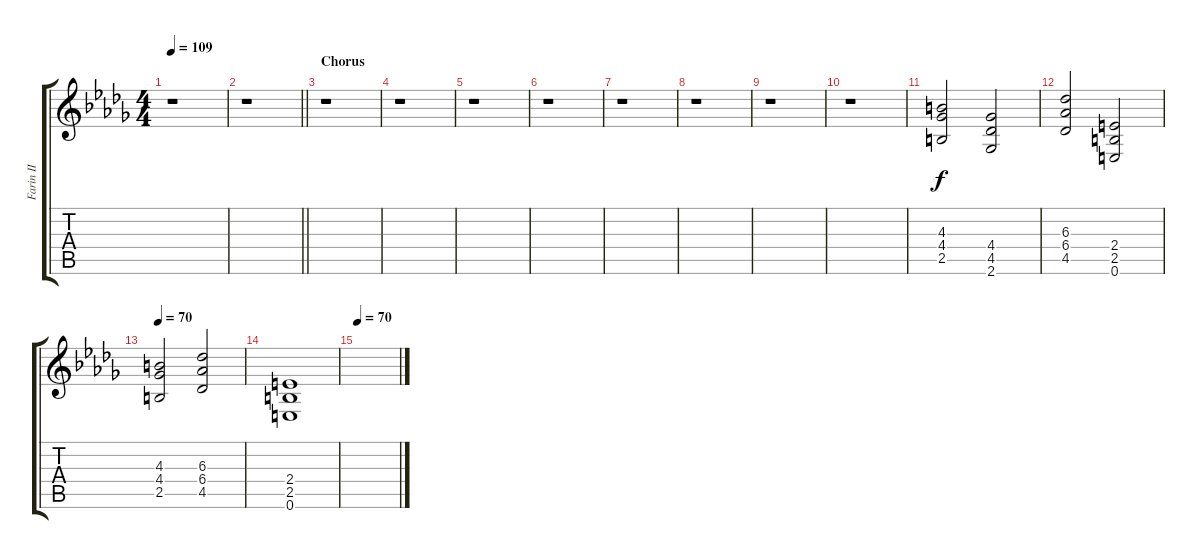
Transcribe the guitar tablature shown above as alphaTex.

\track ("Farin II" "Farin II") {instrument distortionguitar}
\staff {score tabs}
\tuning (E4 B3 G3 D3 A2 E2) {hide}
\ts (4 4)
\tempo 109
\clef g2
\ks bbminor
r.1{dy f} |
\barLineRight lightlight
r.1 |
\section ("" "Chorus")
r.1 |
r.1 |
r.1 |
r.1 |
r.1 |
r.1 |
r.1 |
r.1 |
(4.3 4.4 2.5).2{volume 6 instrument distortionguitar} (4.4 4.5 2.6).2 |
(6.3 6.4 4.5).2 (2.4 2.5 0.6).2 |
\tempo 70
(4.3 4.4 2.5).2 (6.3 6.4 4.5).2 |
(2.4 2.5 0.6).1 |
\tempo 70
